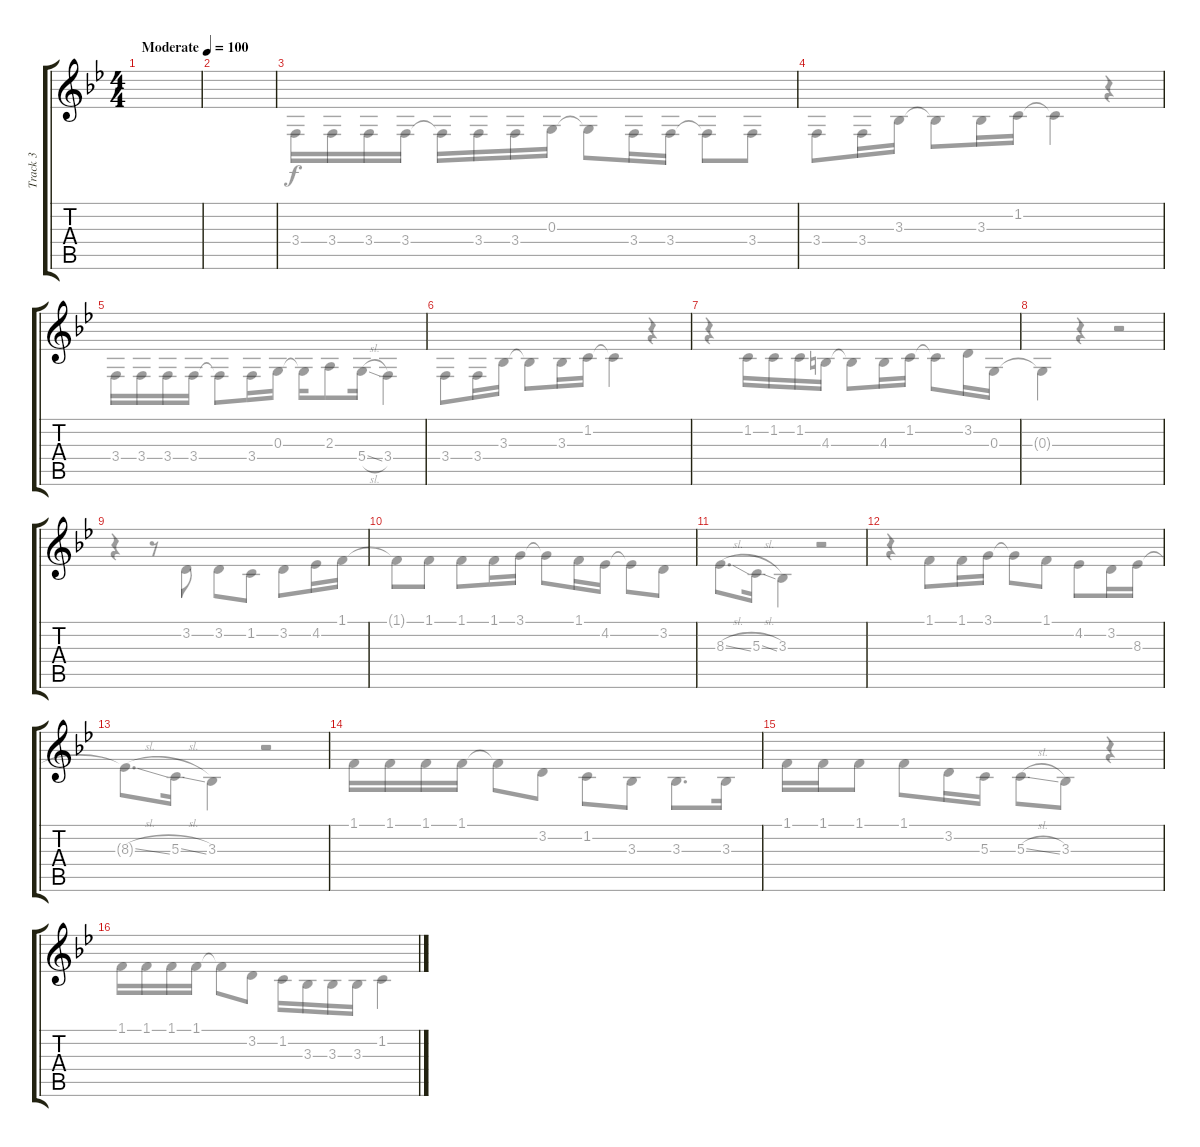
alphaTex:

\track ("Track 3" "Track 3") {instrument lead1square}
\staff {score tabs}
\tuning (E4 B3 G3 D3 A2 E2) {hide}
\voice
\ts (4 4)
\tempo (100 "Moderate")
\clef g2
\ks gminor
|
|
|
|
|
|
|
|
|
|
|
|
|
|
|
\voice
\clef g2
\ks gminor
|
|
3.4.16 3.4.16 3.4.16 3.4.16 3.4{t}.16 3.4.16 3.4.16 0.3.16 0.3{t}.8 3.4.16 3.4.16 3.4{t}.8 3.4.8 |
3.4.8 3.4.16 3.3.16 3.3{t}.8 3.3.16 1.2.16 1.2{t}.4 r.4 |
3.4.16 3.4.16 3.4.16 3.4.16 3.4{t}.8 3.4.16 0.3.16 0.3{t}.16 2.3.8 5.4{sl}.16 3.4.4 |
3.4.8 3.4.16 3.3.16 3.3{t}.8 3.3.16 1.2.16 1.2{t}.4 r.4 |
r.4 1.2.16 1.2.16 1.2.16 4.3.16 4.3{t}.8 4.3.16 1.2.16 1.2{t}.8 3.2.16 0.3.16 |
0.3{t}.4 r.4 r.2 |
r.4 r.8 3.2.8 3.2.8 1.2.8 3.2.8 4.2.16 1.1.16 |
1.1{t}.8 1.1.8 1.1.8 1.1.16 3.1.16 3.1{t}.8 1.1.16 4.2.16 4.2{t}.8 3.2.8 |
8.3{sl}.8{d} 5.3{sl}.16 3.3.4 r.2 |
r.4 1.1.8 1.1.16 3.1.16 3.1{t}.8 1.1.8 4.2.8 3.2.16 8.3.16 |
8.3{sl t}.8{d} 5.3{sl}.16 3.3.4 r.2 |
1.1.16 1.1.16 1.1.16 1.1.16 1.1{t}.8 3.2.8 1.2.8 3.3.8 3.3.8{d} 3.3.16 |
1.1.16 1.1.16 1.1.8 1.1.8 3.2.16 5.3.16 5.3{sl}.8 3.3.8 r.4 |
1.1.16 1.1.16 1.1.16 1.1.16 1.1{t}.8 3.2.8 1.2.16 3.3.16 3.3.16 3.3.16 1.2.4
